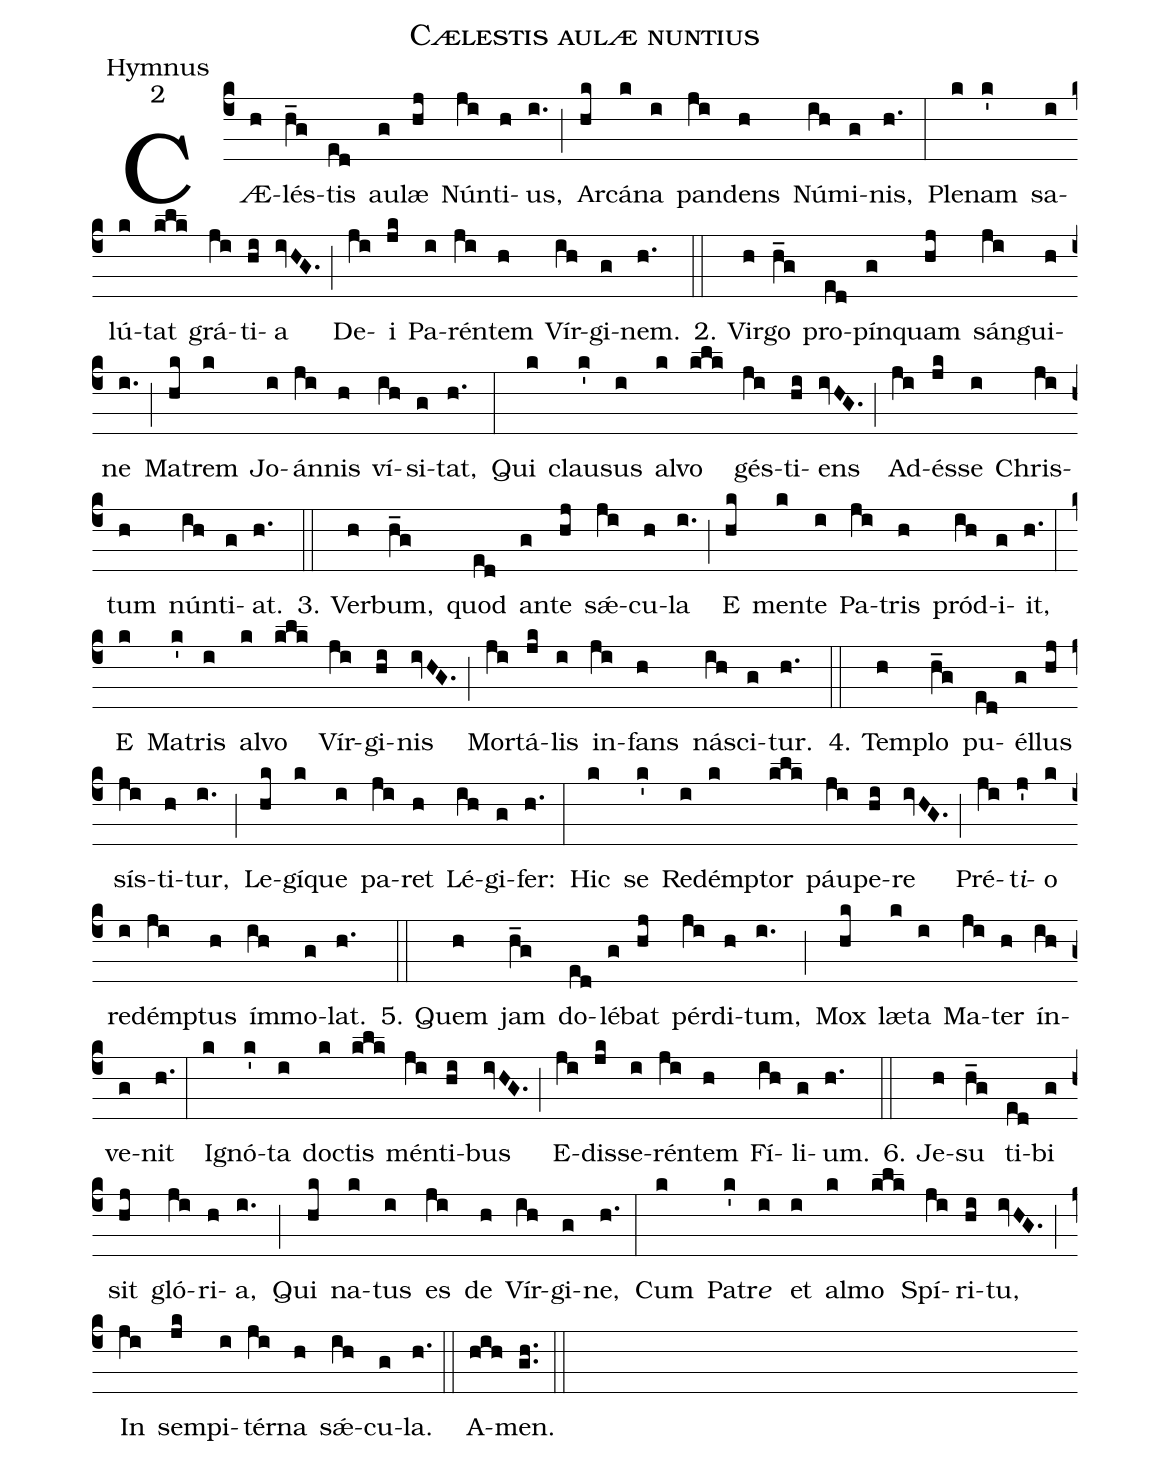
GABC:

name: Cælestis aulæ nuntius;
office-part: Hymnus;
mode: 2;
%%
(c4) CÆ(h)lés(h_g)tis(ed) au(g)læ(hj) Nún(ji)ti(h)us,(i.) (;) Ar(hk)cá(k)na(i) pan(ji)dens(h) Nú(ih)mi(g)nis,(h.) (:)
Ple(k)nam(k') sa(i)lú(k)tat(klk) grá(ji)ti(hi)a(ivHG.) (;) De(ji)i(jk) Pa(i)rén(ji)tem(h) Vír(ih)gi(g)nem.(h.) (::)
2. Vir(h)go(h_g) pro(ed)pín(g)quam(hj) sán(ji)gui(h)ne(i.) (;) Ma(hk)trem(k) Jo(i)án(ji)nis(h) ví(ih)si(g)tat,(h.) (:)
Qui(k) clau(k')sus(i) al(k)vo(klk) gés(ji)ti(hi)ens(ivHG.) (;) Ad(ji)és(jk)se(i) Chris(ji)tum(h) nún(ih)ti(g)at.(h.) (::)
3. Ver(h)bum,(h_g) quod(ed) an(g)te(hj) sǽ(ji)cu(h)la(i.) (;) E(hk) men(k)te(i) Pa(ji)tris(h) pród(ih)i(g)it,(h.) (:)
E(k) Ma(k')tris(i) al(k)vo(klk) Vír(ji)gi(hi)nis(ivHG.) (;) Mor(ji)tá(jk)lis(i) in(ji)fans(h) ná(ih)sci(g)tur.(h.) (::)
4. Tem(h)plo(h_g) pu(ed)él(g)lus(hj) sís(ji)ti(h)tur,(i.) (;) Le(hk)gí(k)que(i) pa(ji)ret(h) Lé(ih)gi(g)fer:(h.) (:)
Hic(k) se(k') Red(i)émp(k)tor(klk) páu(ji)pe(hi)re(ivHG.) (;) Pré(ji)t<i>i</i>(j')o(k) red(i)émp(ji)tus(h) ím(ih)mo(g)lat.(h.) (::)
5. Quem(h) jam(h_g) do(ed)lé(g)bat(hj) pér(ji)di(h)tum,(i.) (;) Mox(hk) læ(k)ta(i) Ma(ji)ter(h) ín(ih)ve(g)nit(h.) (:)
I(k)gnó(k')ta(i) doc(k)tis(klk) mén(ji)ti(hi)bus(ivHG.) (;) E(ji)dis(jk)se(i)rén(ji)tem(h) Fí(ih)li(g)um.(h.) (::)
6. Je(h)su(h_g) ti(ed)bi(g) sit(hj) gló(ji)ri(h)a,(i.) (;) Qui(hk) na(k)tus(i) es(ji) de(h) Vír(ih)gi(g)ne,(h.) (:)
Cum(k) Pa(k')tr<i>e</i>(i) et(i) al(k)mo(klk) Spí(ji)ri(hi)tu,(ivHG.) (;) In(ji) sem(jk)pi(i)tér(ji)na(h) sǽ(ih)cu(g)la.(h.) (::)
A(hih)men.(gh..) (::)
